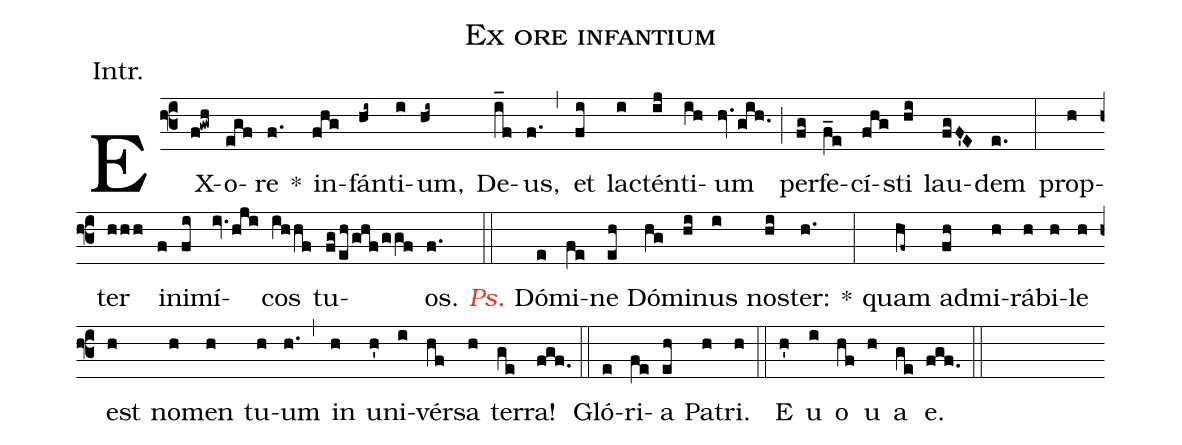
name:Ex ore infantium;
annotation:Intr.;
mode:2;
office-part:Introit;
%%
(f3) E{}X(f!gwh)o(egf)re(f.) *()
in(fhg)fán(hi~)ti(i)um,(hi~) De(i_f)us,(f.) (,)
et(fi) lac(i)tén(ij)ti(ih)um(hv.gih.) (;)
per(fg)fe(f_e)cí(fhg)sti(hi) lau(fgF'E)dem(e.) (:)
prop(h)ter(hhh) in(f)i(fi)mí(iv.hji)cos(ihhf) tu(fg/eh/ghf/ggf)os.(f.) <c><i>Ps.</i></c>(::)
Dó(e)mi(fe)ne(eh) Dó(hg)mi(hi)nus(i) nos(hi)ter:(h.) *(:)
quam(hf~) ad(fh)mi(h)rá(h)bi(h)le(h) est(h) no(h)men(h) tu(h)um(h.) (,)
in(h) u(h')ni(i)vér(hf)sa(h) ter(ge)ra!(fgf.) (::)
Gló(e)ri(fe)a(eh) Pa(h)tri.(h) (::)
<eu>E(h') u(i) o(hf) u(h) a(ge) e.</eu>(fgf.) (::)
